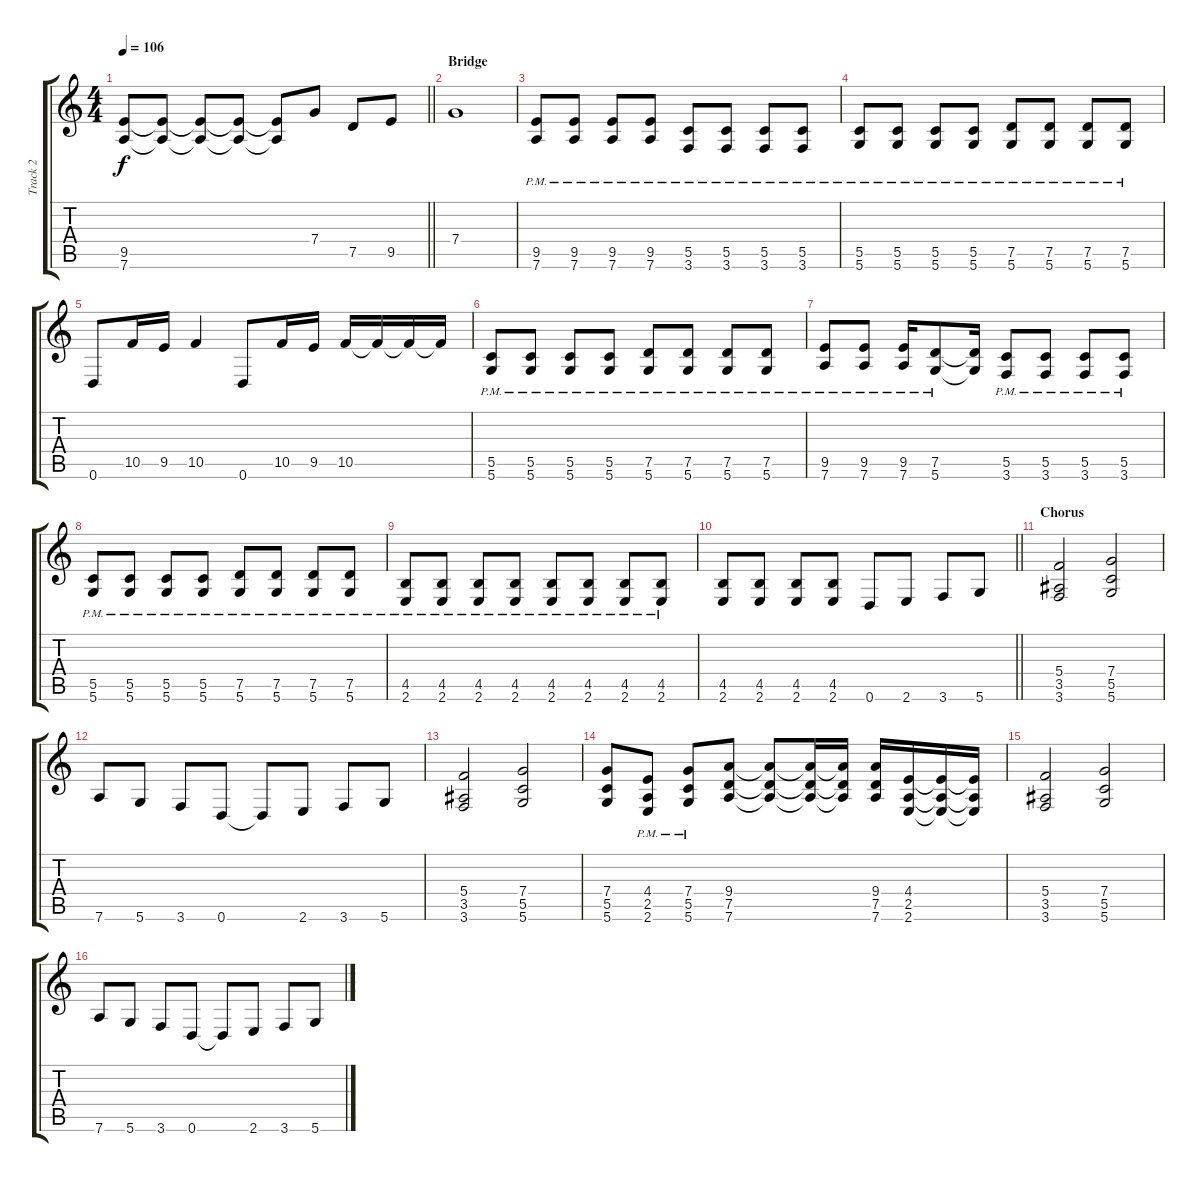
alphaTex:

\track ("Track 2" "Track 2") {instrument distortionguitar}
\staff {score tabs}
\tuning (D4 A3 F3 C3 G2 D2) {hide}
\ts (4 4)
\tempo 106
\clef g2
\barLineRight lightlight
\ks c
(9.5 7.6).8{dy f} (9.5{t} 7.6{t}).8 (9.5{t} 7.6{t}).8 (9.5{t} 7.6{t}).8 (9.5{t} 7.6{t}).8 7.4.8 7.5.8 9.5.8 |
\section ("" "Bridge")
7.4.1 |
(9.5{pm} 7.6{pm}).8 (9.5{pm} 7.6{pm}).8 (9.5{pm} 7.6{pm}).8 (9.5{pm} 7.6{pm}).8 (5.5{pm} 3.6{pm}).8 (5.5{pm} 3.6{pm}).8 (5.5{pm} 3.6{pm}).8 (5.5{pm} 3.6{pm}).8 |
(5.5{pm} 5.6{pm}).8 (5.5{pm} 5.6{pm}).8 (5.5{pm} 5.6{pm}).8 (5.5{pm} 5.6{pm}).8 (7.5{pm} 5.6{pm}).8 (7.5{pm} 5.6{pm}).8 (7.5{pm} 5.6{pm}).8 (7.5{pm} 5.6{pm}).8 |
0.6.8 10.5.16 9.5.16 10.5.4 0.6.8 10.5.16 9.5.16 10.5.16 10.5{t}.16 10.5{t}.16 10.5{t}.16 |
(5.5{pm} 5.6{pm}).8 (5.5{pm} 5.6{pm}).8 (5.5{pm} 5.6{pm}).8 (5.5{pm} 5.6{pm}).8 (7.5{pm} 5.6{pm}).8 (7.5{pm} 5.6{pm}).8 (7.5{pm} 5.6{pm}).8 (7.5{pm} 5.6{pm}).8 |
(9.5{pm} 7.6{pm}).8 (9.5{pm} 7.6{pm}).8 (9.5{pm} 7.6{pm}).16 (7.5{pm} 5.6{pm}).8 (7.5{t} 5.6{t}).16 (5.5{pm} 3.6{pm}).8 (5.5{pm} 3.6{pm}).8 (5.5{pm} 3.6{pm}).8 (5.5{pm} 3.6{pm}).8 |
(5.5{pm} 5.6{pm}).8 (5.5{pm} 5.6{pm}).8 (5.5{pm} 5.6{pm}).8 (5.5{pm} 5.6{pm}).8 (7.5{pm} 5.6{pm}).8 (7.5{pm} 5.6{pm}).8 (7.5{pm} 5.6{pm}).8 (7.5{pm} 5.6{pm}).8 |
(4.5{pm} 2.6{pm}).8 (4.5{pm} 2.6{pm}).8 (4.5{pm} 2.6{pm}).8 (4.5{pm} 2.6{pm}).8 (4.5{pm} 2.6{pm}).8 (4.5{pm} 2.6{pm}).8 (4.5{pm} 2.6{pm}).8 (4.5{pm} 2.6{pm}).8 |
\barLineRight lightlight
(4.5 2.6).8 (4.5 2.6).8 (4.5 2.6).8 (4.5 2.6).8 0.6.8 2.6.8 3.6.8 5.6.8 |
\section ("" "Chorus")
(5.4 3.5 3.6).2 (7.4 5.5 5.6).2 |
7.6.8 5.6.8 3.6.8 0.6.8 0.6{t}.8 2.6.8 3.6.8 5.6.8 |
(5.4 3.5 3.6).2 (7.4 5.5 5.6).2 |
(7.4 5.5 5.6).8 (4.4{pm} 2.5{pm} 2.6{pm}).8 (7.4{pm} 5.5{pm} 5.6{pm}).8 (9.4 7.5 7.6).8 (9.4{t} 7.5{t} 7.6{t}).8 (9.4{t} 7.5{t} 7.6{t}).16 (9.4{t} 7.5{t} 7.6{t}).16 (9.4 7.5 7.6).16 (4.4 2.5 2.6).16 (4.4{t} 2.5{t} 2.6{t}).16 (4.4{t} 2.5{t} 2.6{t}).16 |
(5.4 3.5 3.6).2 (7.4 5.5 5.6).2 |
7.6.8 5.6.8 3.6.8 0.6.8 0.6{t}.8 2.6.8 3.6.8 5.6.8
